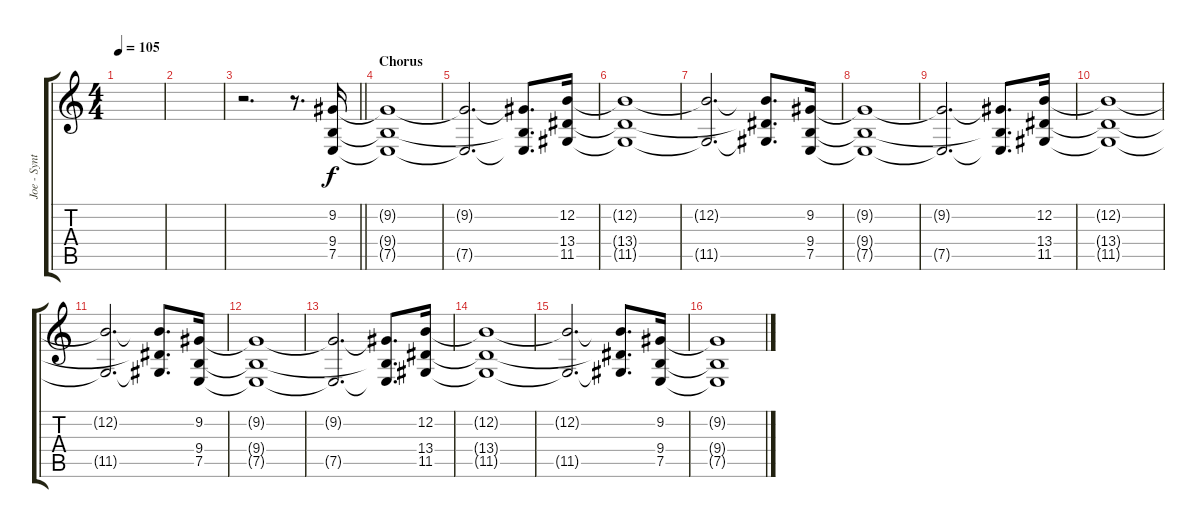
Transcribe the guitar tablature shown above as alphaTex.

\track ("Joe - Synth III" "Joe - Synt") {instrument fx7echoes}
\staff {score tabs}
\tuning (E4 B3 G3 D3 A2 E2) {hide}
\ts (4 4)
\tempo 105
\clef g2
\ks c
|
|
\barLineRight lightlight
r.2{d} r.8{d} (9.2 9.4 7.5).16{volume 12 balance 14 instrument lead1square} |
\section ("" "Chorus")
(9.2{t} 9.4{t} 7.5{t}).1 |
(9.2{t} 7.5{t}).2{d} (9.2{t} 9.4{t} 7.5{t}).8{d} (12.2 13.4 11.5).16 |
(12.2{t} 13.4{t} 11.5{t}).1 |
(12.2{t} 11.5{t}).2{d} (12.2{t} 13.4{t} 11.5{t}).8{d} (9.2 9.4 7.5).16 |
(9.2{t} 9.4{t} 7.5{t}).1 |
(9.2{t} 7.5{t}).2{d} (9.2{t} 9.4{t} 7.5{t}).8{d} (12.2 13.4 11.5).16 |
(12.2{t} 13.4{t} 11.5{t}).1 |
(12.2{t} 11.5{t}).2{d} (12.2{t} 13.4{t} 11.5{t}).8{d} (9.2 9.4 7.5).16 |
(9.2{t} 9.4{t} 7.5{t}).1 |
(9.2{t} 7.5{t}).2{d} (9.2{t} 9.4{t} 7.5{t}).8{d} (12.2 13.4 11.5).16 |
(12.2{t} 13.4{t} 11.5{t}).1 |
(12.2{t} 11.5{t}).2{d} (12.2{t} 13.4{t} 11.5{t}).8{d} (9.2 9.4 7.5).16 |
(9.2{t} 9.4{t} 7.5{t}).1
